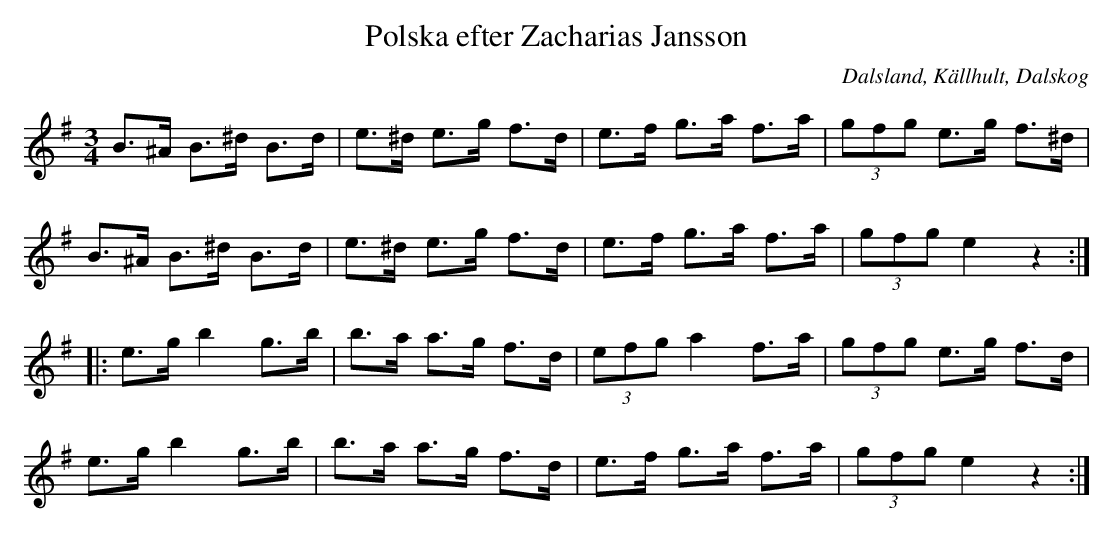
X:1
T:Polska efter Zacharias Jansson
O:Dalsland, Källhult, Dalskog
L:1/8
M:3/4
K:Em
B>^A B>^d B>d | e>^d e>g f>d | e>f g>a f>a | (3gfg e>g f>^d |
B>^A B>^d B>d | e>^d e>g f>d | e>f g>a f>a | (3gfg e2 z2 ::
e>g b2 g>b | b>a a>g f>d | (3efg a2 f>a | (3gfg e>g f>d |
e>g b2 g>b | b>a a>g f>d | e>f g>a f>a | (3gfg e2 z2 :|
